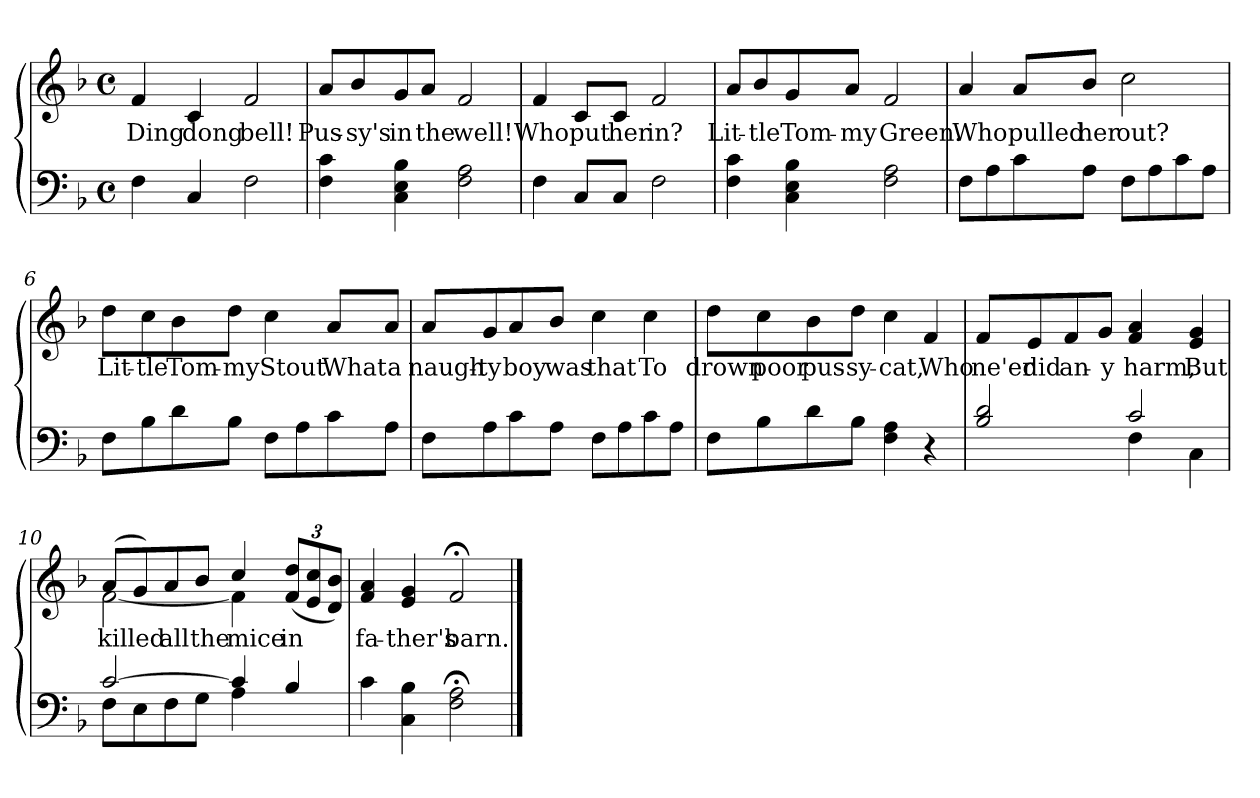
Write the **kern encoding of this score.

**kern	**kern	**text
*part1	*part1	*part1
*staff2	*staff1	*staff1
*clefF4	*clefG2	*
*k[b-]	*k[b-]	*
*F:	*F:	*
*M4/4	*M4/4	*
*met(c)	*met(c)	*
=1	=1	=1
!	!	!LO:LY:b
4F\	4f/	Ding
!	!	!LO:LY:b
4C/	4c/	dong
!	!	!LO:LY:b
2F\	2f/	bell!
=2	=2	=2
!	!	!LO:LY:b
4F\ 4c\	8a/L	Pus-
!	!	!LO:LY:b
.	8b-/	-sy's
!	!	!LO:LY:b
4C\ 4E\ 4B-\	8g/	in
!	!	!LO:LY:b
.	8a/J	the
!	!	!LO:LY:b
2F\ 2A\	2f/	well!
=3	=3	=3
!	!	!LO:LY:b
4F\	4f/	Who
!	!	!LO:LY:b
8C/L	8c/L	put
!	!	!LO:LY:b
8C/J	8c/J	her
!	!	!LO:LY:b
2F\	2f/	in?
!!LO:LB:g=z
=4	=4	=4
!	!	!LO:LY:b
4F\ 4c\	8a/L	Lit-
!	!	!LO:LY:b
.	8b-/	-tle
!	!	!LO:LY:b
4C\ 4E\ 4B-\	8g/	Tom-
!	!	!LO:LY:b
.	8a/J	-my
!	!	!LO:LY:b
2F\ 2A\	2f/	Green.
=5	=5	=5
!	!	!LO:LY:b
8F\L	4a/	Who
8A\	.	.
!	!	!LO:LY:b
8c\	8a/L	pulled
!	!	!LO:LY:b
8A\J	8b-/J	her
!	!	!LO:LY:b
8F\L	2cc\	out?
8A\	.	.
8c\	.	.
8A\J	.	.
=6	=6	=6
!	!	!LO:LY:b
8F\L	8dd\L	Lit-
!	!	!LO:LY:b
8B-\	8cc\	-tle
!	!	!LO:LY:b
8d\	8b-\	Tom-
!	!	!LO:LY:b
8B-\J	8dd\J	-my
!	!	!LO:LY:b
8F\L	4cc\	Stout.
8A\	.	.
!	!	!LO:LY:b
8c\	8a/L	What
!	!	!LO:LY:b
8A\J	8a/J	a
=7	=7	=7
!	!	!LO:LY:b
8F\L	8a/L	naugh-
!	!	!LO:LY:b
8A\	8g/	-ty
!	!	!LO:LY:b
8c\	8a/	boy
!	!	!LO:LY:b
8A\J	8b-/J	was
!	!	!LO:LY:b
8F\L	4cc\	that
8A\	.	.
!	!	!LO:LY:b
8c\	4cc\	To
8A\J	.	.
!!LO:LB:g=z
=8	=8	=8
!	!	!LO:LY:b
8F\L	8dd\L	drown
!	!	!LO:LY:b
8B-\	8cc\	poor
!	!	!LO:LY:b
8d\	8b-\	pus-
!	!	!LO:LY:b
8B-\J	8dd\J	-sy-
!	!	!LO:LY:b
4F\ 4A\	4cc\	-cat,
!	!	!LO:LY:b
4r	4f/	Who
=9	=9	=9
*^	*	*
!	!	!	!LO:LY:b
2B-/ 2d/	2ryy	8f/L	ne'er
!	!	!	!LO:LY:b
.	.	8e/	did
!	!	!	!LO:LY:b
.	.	8f/	an-
!	!	!	!LO:LY:b
.	.	8g/J	-y
!	!	!	!LO:LY:b
2c/	4F\	4f/ 4a/	harm,
!	!	!	!LO:LY:b
.	4C\	4e/ 4g/	But
=10	=10	=10	=10
!	!	!	!LO:LY:b
*	*	*^	*
[>2c/	8F\L	(>8a/L	[<2f\	killed
.	8E\	8g/)	.	.
!	!	!	!	!LO:LY:b
.	8F\	8a/	.	all
!	!	!	!	!LO:LY:b
.	8G\J	8b-/J	.	the
!	!	!	!	!LO:LY:b
4c/]	4A\	4cc/	4f\]	mice
!	!	!	!	!LO:LY:b
4B-/	4ryy	(<12f/ 12dd/L	4ryy	in
.	.	12e/ 12cc/	.	.
.	.	12d/ 12b-/J)	.	.
*v	*v	*	*	*
*	*v	*v	*
=11	=11	=11
!	!	!LO:LY:b
4c\	4f/ 4a/	fa-
!	!	!LO:LY:b
4C\ 4B-\	4e/ 4g/	-ther's
!	!	!LO:LY:b
2F\;< 2A\;<	2f;</	barn.
==	==	==
*-	*-	*-
